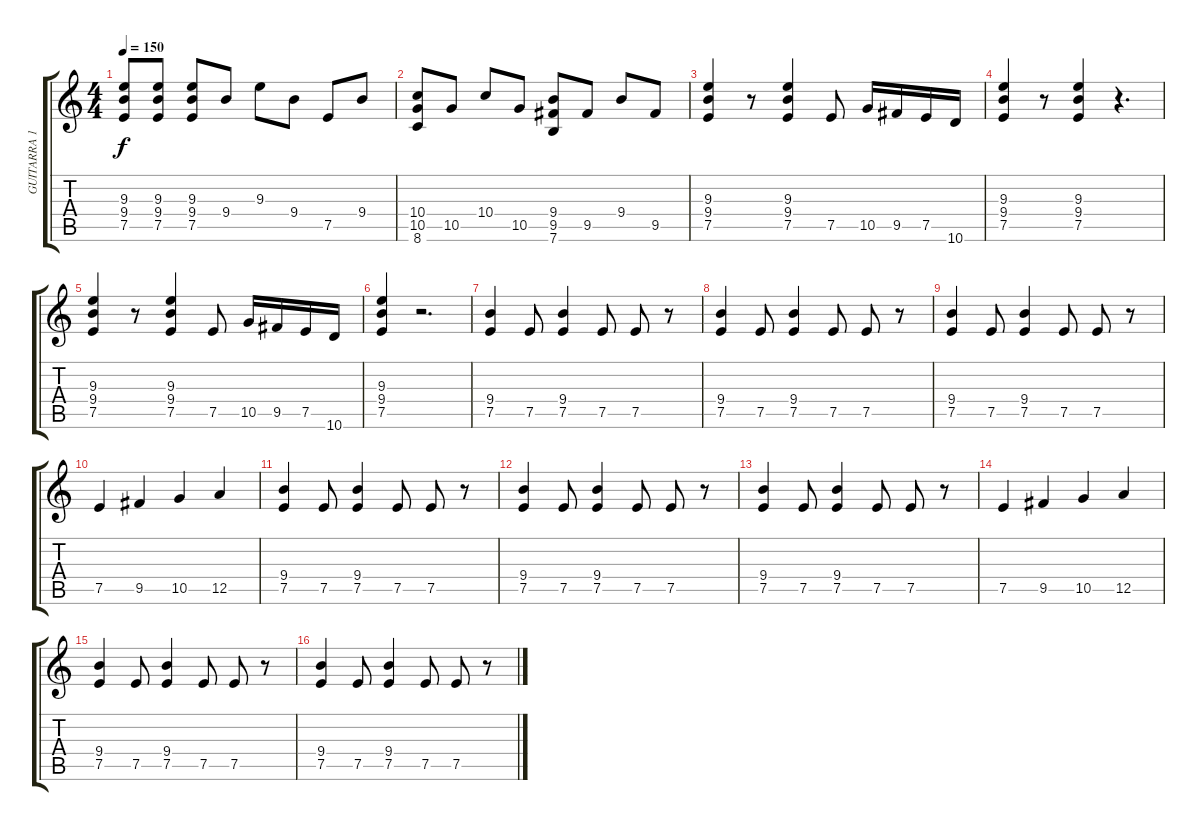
\track ("GUITARRA 1" "GUITARRA 1") {instrument distortionguitar}
\staff {score tabs}
\tuning (E4 B3 G3 D3 A2 E2) {hide}
\ts (4 4)
\tempo 150
\clef g2
\ks c
(9.3 9.4 7.5).8{dy f} (9.3 9.4 7.5).8 (9.3 9.4 7.5).8 9.4.8 9.3.8 9.4.8 7.5.8 9.4.8 |
(10.4 10.5 8.6).8 10.5.8 10.4.8 10.5.8 (9.4 9.5 7.6).8 9.5.8 9.4.8 9.5.8 |
(9.3 9.4 7.5).4 r.8 (9.3 9.4 7.5).4 7.5.8 10.5.16 9.5.16 7.5.16 10.6.16 |
(9.3 9.4 7.5).4 r.8 (9.3 9.4 7.5).4 r.4{d} |
(9.3 9.4 7.5).4 r.8 (9.3 9.4 7.5).4 7.5.8 10.5.16 9.5.16 7.5.16 10.6.16 |
(9.3 9.4 7.5).4 r.2{d} |
(9.4 7.5).4 7.5.8 (9.4 7.5).4 7.5.8 7.5.8 r.8 |
(9.4 7.5).4 7.5.8 (9.4 7.5).4 7.5.8 7.5.8 r.8 |
(9.4 7.5).4 7.5.8 (9.4 7.5).4 7.5.8 7.5.8 r.8 |
7.5.4 9.5.4 10.5.4 12.5.4 |
(9.4 7.5).4 7.5.8 (9.4 7.5).4 7.5.8 7.5.8 r.8 |
(9.4 7.5).4 7.5.8 (9.4 7.5).4 7.5.8 7.5.8 r.8 |
(9.4 7.5).4 7.5.8 (9.4 7.5).4 7.5.8 7.5.8 r.8 |
7.5.4 9.5.4 10.5.4 12.5.4 |
(9.4 7.5).4 7.5.8 (9.4 7.5).4 7.5.8 7.5.8 r.8 |
(9.4 7.5).4 7.5.8 (9.4 7.5).4 7.5.8 7.5.8 r.8
